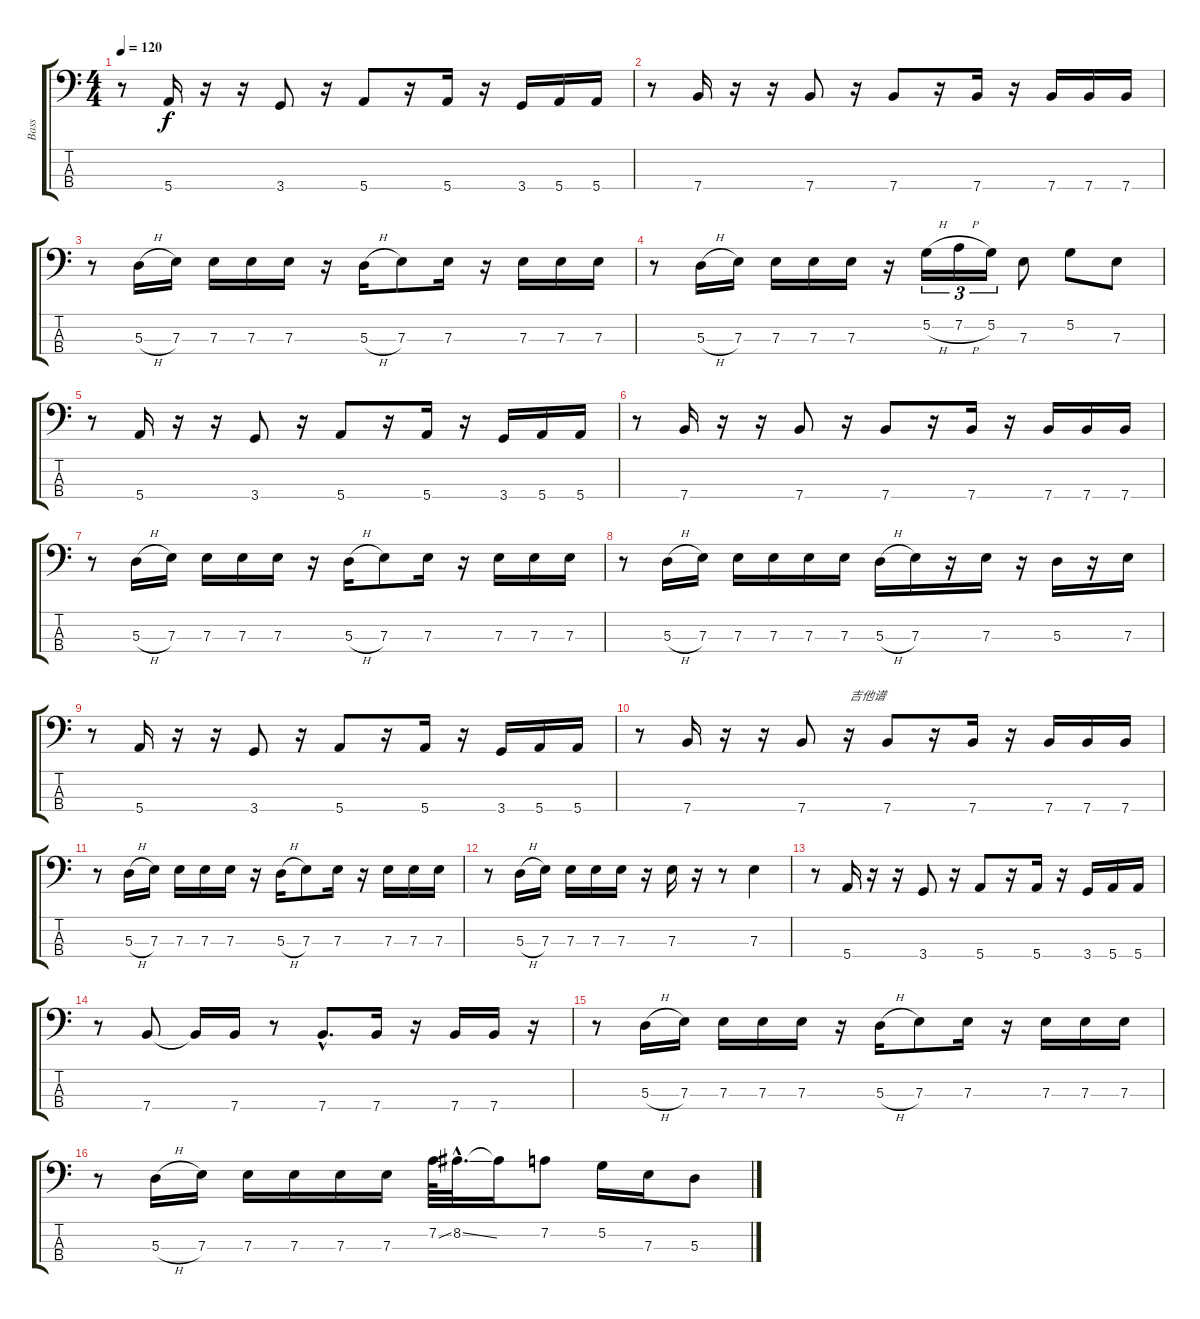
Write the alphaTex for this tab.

\track ("Bass" "Bass") {instrument electricbassfinger}
\staff {score tabs}
\tuning (G2 D2 A1 E1) {hide}
\ts (4 4)
\tempo 120
\clef f4
\ks c
r.8{dy f} 5.4.16 r.16 r.16 3.4.8 r.16 5.4.8 r.16 5.4.16 r.16 3.4.16 5.4.16 5.4.16 |
r.8 7.4.16 r.16 r.16 7.4.8 r.16 7.4.8 r.16 7.4.16 r.16 7.4.16 7.4.16 7.4.16 |
r.8 5.3{h}.16 7.3.16 7.3.16 7.3.16 7.3.16 r.16 5.3{h}.16 7.3.8 7.3.16 r.16 7.3.16 7.3.16 7.3.16 |
r.8 5.3{h}.16 7.3.16 7.3.16 7.3.16 7.3.16 r.16 5.2{h}.16{tu (3 2)} 7.2{h}.16{tu (3 2)} 5.2.16{tu (3 2)} 7.3.8 5.2.8 7.3.8 |
r.8 5.4.16 r.16 r.16 3.4.8 r.16 5.4.8 r.16 5.4.16 r.16 3.4.16 5.4.16 5.4.16 |
r.8 7.4.16 r.16 r.16 7.4.8 r.16 7.4.8 r.16 7.4.16 r.16 7.4.16 7.4.16 7.4.16 |
r.8 5.3{h}.16 7.3.16 7.3.16 7.3.16 7.3.16 r.16 5.3{h}.16 7.3.8 7.3.16 r.16 7.3.16 7.3.16 7.3.16 |
r.8 5.3{h}.16 7.3.16 7.3.16 7.3.16 7.3.16 7.3.16 5.3{h}.16 7.3.16 r.16 7.3.16 r.16 5.3.16 r.16 7.3.16 |
r.8 5.4.16 r.16 r.16 3.4.8 r.16 5.4.8 r.16 5.4.16 r.16 3.4.16 5.4.16 5.4.16 |
r.8 7.4.16 r.16 r.16 7.4.8 r.16{txt "吉他谱"} 7.4.8 r.16 7.4.16 r.16 7.4.16 7.4.16 7.4.16 |
r.8 5.3{h}.16 7.3.16 7.3.16 7.3.16 7.3.16 r.16 5.3{h}.16 7.3.8 7.3.16 r.16 7.3.16 7.3.16 7.3.16 |
r.8 5.3{h}.16 7.3.16 7.3.16 7.3.16 7.3.16 r.16 7.3.16 r.16 r.8 7.3.4 |
r.8 5.4.16 r.16 r.16 3.4.8 r.16 5.4.8 r.16 5.4.16 r.16 3.4.16 5.4.16 5.4.16 |
r.8 7.4.8 7.4{t}.16 7.4.16 r.8 7.4{hac}.8{d} 7.4.16 r.16 7.4.16 7.4.16 r.16 |
r.8 5.3{h}.16 7.3.16 7.3.16 7.3.16 7.3.16 r.16 5.3{h}.16 7.3.8 7.3.16 r.16 7.3.16 7.3.16 7.3.16 |
r.8 5.3{h}.16 7.3.16 7.3.16 7.3.16 7.3.16 7.3.16 7.2{ss}.64 8.2{ss hac}.32{d} 8.2{t}.16 7.2.8 5.2.16 7.3.16 5.3.8
